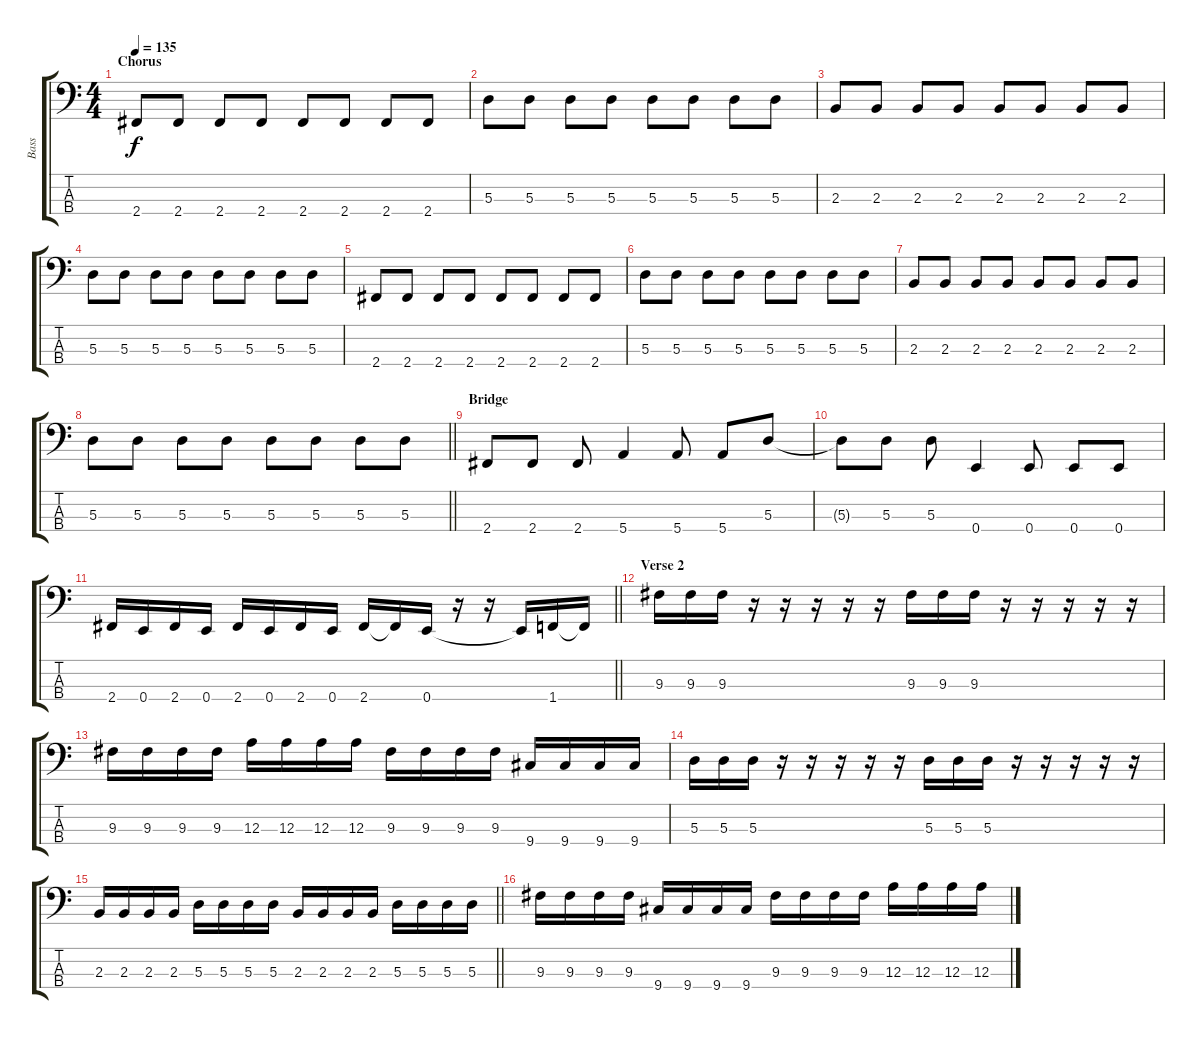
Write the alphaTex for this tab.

\track ("Bass" "Bass") {instrument electricbasspick}
\staff {score tabs}
\tuning (G2 D2 A1 E1) {hide}
\ts (4 4)
\section ("" "Chorus")
\tempo 135
\clef f4
\ks c
2.4.8{dy f} 2.4.8 2.4.8 2.4.8 2.4.8 2.4.8 2.4.8 2.4.8 |
5.3.8 5.3.8 5.3.8 5.3.8 5.3.8 5.3.8 5.3.8 5.3.8 |
2.3.8 2.3.8 2.3.8 2.3.8 2.3.8 2.3.8 2.3.8 2.3.8 |
5.3.8 5.3.8 5.3.8 5.3.8 5.3.8 5.3.8 5.3.8 5.3.8 |
2.4.8 2.4.8 2.4.8 2.4.8 2.4.8 2.4.8 2.4.8 2.4.8 |
5.3.8 5.3.8 5.3.8 5.3.8 5.3.8 5.3.8 5.3.8 5.3.8 |
2.3.8 2.3.8 2.3.8 2.3.8 2.3.8 2.3.8 2.3.8 2.3.8 |
\barLineRight lightlight
5.3.8 5.3.8 5.3.8 5.3.8 5.3.8 5.3.8 5.3.8 5.3.8 |
\section ("" "Bridge")
2.4.8 2.4.8 2.4.8 5.4.4 5.4.8 5.4.8 5.3.8 |
5.3{t}.8 5.3.8 5.3.8 0.4.4 0.4.8 0.4.8 0.4.8 |
\barLineRight lightlight
2.4.16 0.4.16 2.4.16 0.4.16 2.4.16 0.4.16 2.4.16 0.4.16 2.4.16 2.4{t}.16 0.4.16 r.16 r.16 0.4{t}.16 1.4.16 1.4{t}.16 |
\section ("" "Verse 2")
9.3.16 9.3.16 9.3.16 r.16 r.16 r.16 r.16 r.16 9.3.16 9.3.16 9.3.16 r.16 r.16 r.16 r.16 r.16 |
9.3.16 9.3.16 9.3.16 9.3.16 12.3.16 12.3.16 12.3.16 12.3.16 9.3.16 9.3.16 9.3.16 9.3.16 9.4.16 9.4.16 9.4.16 9.4.16 |
5.3.16 5.3.16 5.3.16 r.16 r.16 r.16 r.16 r.16 5.3.16 5.3.16 5.3.16 r.16 r.16 r.16 r.16 r.16 |
\barLineRight lightlight
2.3.16 2.3.16 2.3.16 2.3.16 5.3.16 5.3.16 5.3.16 5.3.16 2.3.16 2.3.16 2.3.16 2.3.16 5.3.16 5.3.16 5.3.16 5.3.16 |
9.3.16 9.3.16 9.3.16 9.3.16 9.4.16 9.4.16 9.4.16 9.4.16 9.3.16 9.3.16 9.3.16 9.3.16 12.3.16 12.3.16 12.3.16 12.3.16
